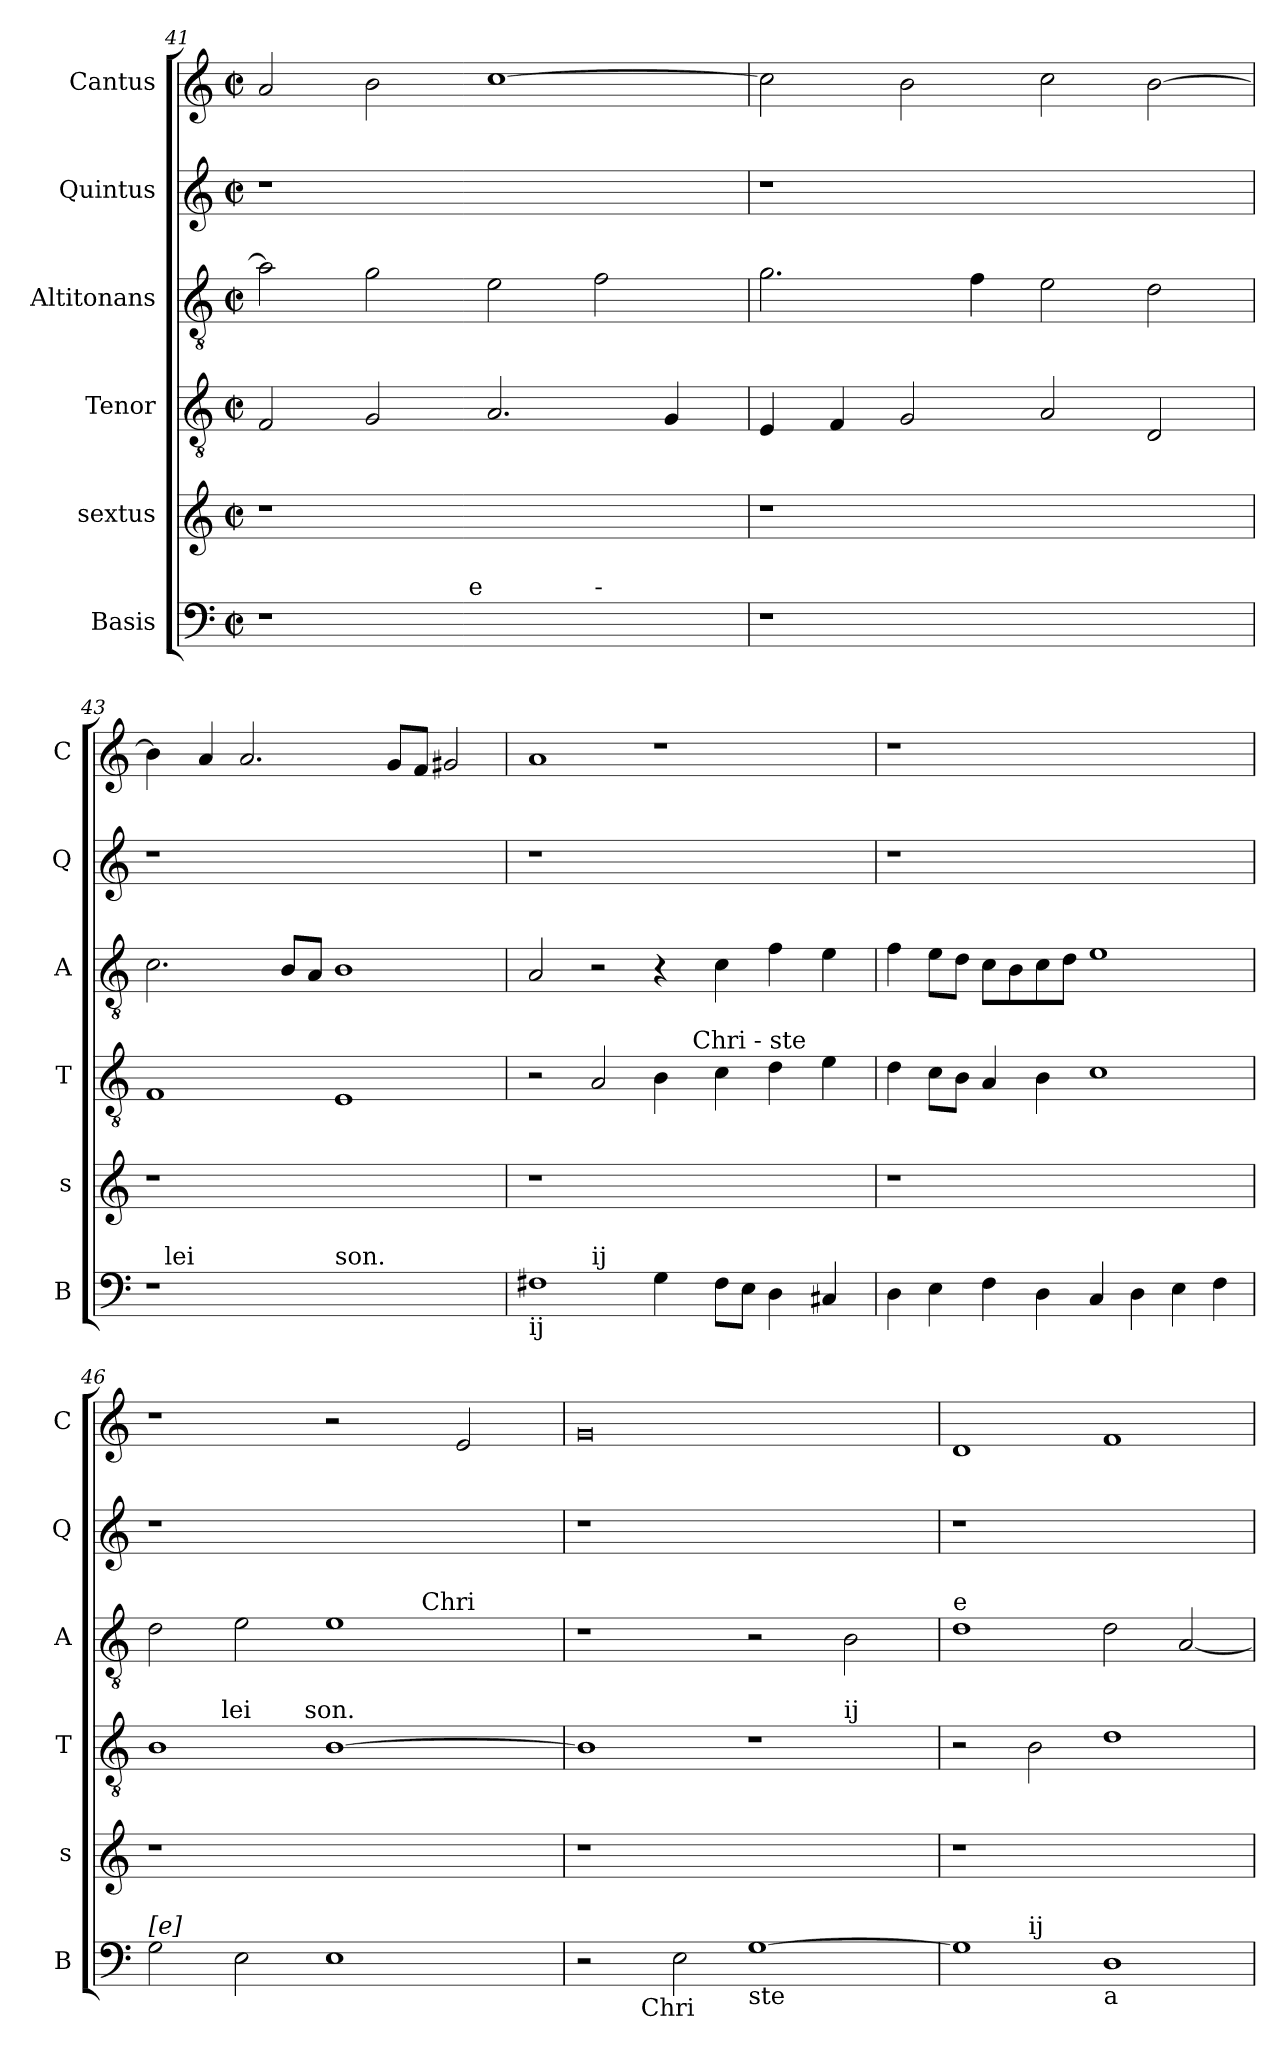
**kern	**kern	**kern	**kern	**kern	**kern
*part6	*part5	*part4	*part3	*part2	*part1
*staff6	*staff5	*staff4	*staff3	*staff2	*staff1
*I"Basis	*I"sextus	*I"Tenor	*I"Altitonans	*I"Quintus	*I"Cantus
*I'B	*I's	*I'T	*I'A	*I'Q	*I'C
*clefF4	*clefG2	*clefGv2	*clefGv2	*clefG2	*clefG2
*k[]	*k[]	*k[]	*k[]	*k[]	*k[]
*C:	*C:	*C:	*C:	*C:	*C:
*M2/2	*M2/2	*M2/2	*M2/2	*M2/2	*M2/2
*met(c|)	*met(c|)	*met(c|)	*met(c|)	*met(c|)	*met(c|)
=41	=41	=41	=41	=41	=41
*^	*	*	*	*	*
1r	2ryy	1r	2F/	2a\]	1r	2a/
.	4...ryy	.	2G/	2g\	.	2b\
!	!LO:TX:a:t=e	!	!	!	!	!
.	1ryy	.	.	.	.	.
2ryy	.	1ryy	2.A/	2e\	1ryy	[>1cc
!LO:TX:a:t=-	!	!	!	!	!	!
2ryy	.	.	.	2f\	.	.
.	.	.	4G/	.	.	.
.	32ryy	.	.	.	.	.
*v	*v	*	*	*	*	*
!!LO:LB:g=z
=42	=42	=42	=42	=42	=42
1r	1r	4E/	2.g\	1r	2cc\]
.	.	4F/	.	.	.
.	.	2G/	.	.	2b\
.	.	.	4f\	.	.
1ryy	1ryy	2A/	2e\	1ryy	2cc\
.	.	2D/	2d\	.	[>2b\
=43	=43	=43	=43	=43	=43
*^	*	*	*	*	*
1r	16ryy	1r	1F	2.c\	1r	4b\]
!	!LO:TX:a:t=lei	!	!	!	!	!
.	1ryy	.	.	.	.	.
.	.	.	.	.	.	4a/
.	.	.	.	.	.	2.a/
.	.	.	.	8B/L	.	.
.	.	.	.	8A/J	.	.
!LO:TX:a:t=son.	!	!	!	!	!	!
1ryy	.	1ryy	1E	1B	1ryy	.
.	2...ryy	.	.	.	.	.
.	.	.	.	.	.	8g/L
.	.	.	.	.	.	8f/J
.	.	.	.	.	.	2g#X/
=44	=44	=44	=44	=44	=44	=44
!LO:TX:b:t=ij	!	!	!	!	!	!
*	*	*	*^	*	*	*
1F#X	2ryy	1r	2r	1ryy	2A/	1r	1a
!	!LO:TX:a:t=ij	!	!	!	!	!	!
.	1.ryy	.	2A/	.	2r	.	.
4G\	.	1ryy	4B\	8ryy	4r	1ryy	1r
.	.	.	.	32ryy	.	.	.
!	!	!	!	!LO:TX:a:t=Chri - ste	!	!	!
.	.	.	.	2ryy	.	.	.
8F#\L	.	.	4c\	.	4c\	.	.
8E\J	.	.	.	.	.	.	.
4D\	.	.	4d\	.	4f\	.	.
.	.	.	.	4ryy	.	.	.
4C#X/	.	.	4e\	.	4e\	.	.
.	.	.	.	16.ryy	.	.	.
*v	*v	*	*v	*v	*	*	*
=45	=45	=45	=45	=45	=45
4D\	1r	4d\	4f\	1r	1r
4E\	.	8c\L	8e\L	.	.
.	.	8B\J	8d\J	.	.
4F\	.	4A/	8c\L	.	.
.	.	.	8B\	.	.
4D\	.	4B\	8c\	.	.
.	.	.	8d\J	.	.
4C/	1ryy	1c	1e	1ryy	1ryy
4D\	.	.	.	.	.
4E\	.	.	.	.	.
4F\	.	.	.	.	.
!!LO:PB:g=z
=46	=46	=46	=46	=46	=46
!	!	!LO:TX:a:t=e	!	!	!
!LO:TX:a:t=[e]	!	!	!	!	!
*	*	*^	*^	*	*
*	*	*	*^	*	*	*	*
2G\	1r	1B	4...ryy	2...ryy	2d\	1ryy	1r	1r
!	!	!	!LO:TX:a:t=lei	!	!	!	!	!
.	.	.	1ryy	.	.	.	.	.
2E\	.	.	.	.	2e\	.	.	.
!	!	!	!	!LO:TX:a:t=son.	!	!	!	!
.	.	.	.	1ryy	.	.	.	.
1E	1ryy	[>1B	.	.	1e	4ryy	1ryy	2r
.	.	.	.	.	.	8ryy	.	.
.	.	.	.	.	.	32ryy	.	.
!	!	!	!	!	!	!LO:TX:a:t=Chri	!	!
.	.	.	.	.	.	2ryy	.	.
.	.	.	2ryy	.	.	.	.	.
.	.	.	.	.	.	.	.	2e/
.	.	.	.	.	.	16.ryy	.	.
.	.	.	.	16ryy	.	.	.	.
.	.	.	32ryy	.	.	.	.	.
=47	=47	=47	=47	=47	=47	=47	=47	=47
!	!	!	!	!	!LO:TX:a:t=ste	!	!	!
*	*	*	*v	*v	*	*	*	*
*^	*	*	*	*v	*v	*	*
2r	4.ryy	1r	1B]	1.ryy	1r	1r	0g
!	!LO:TX:b:t=Chri	!	!	!	!	!	!
.	1ryy	.	.	.	.	.	.
2E\	.	.	.	.	.	.	.
!LO:TX:b:t=ste	!	!	!	!	!	!	!
[>1G	.	1ryy	1r	.	2r	1ryy	.
.	2ryy	.	.	.	.	.	.
!	!	!	!	!LO:TX:a:t=ij	!	!	!
.	.	.	.	2ryy	2B\	.	.
.	8ryy	.	.	.	.	.	.
=48	=48	=48	=48	=48	=48	=48	=48
!	!	!	!	!	!LO:TX:a:t=e	!	!
*	*	*	*v	*v	*	*	*
1G]	2ryy	1r	2r	1d	1r	1d
!	!LO:TX:a:t=ij	!	!	!	!	!
.	1.ryy	.	2B\	.	.	.
!LO:TX:b:t=a	!	!	!	!	!	!
1D	.	1ryy	1d	2d\	1ryy	1f
.	.	.	.	[<2A/	.	.
*v	*v	*	*	*	*	*
=	=	=	=	=	=
*-	*-	*-	*-	*-	*-
